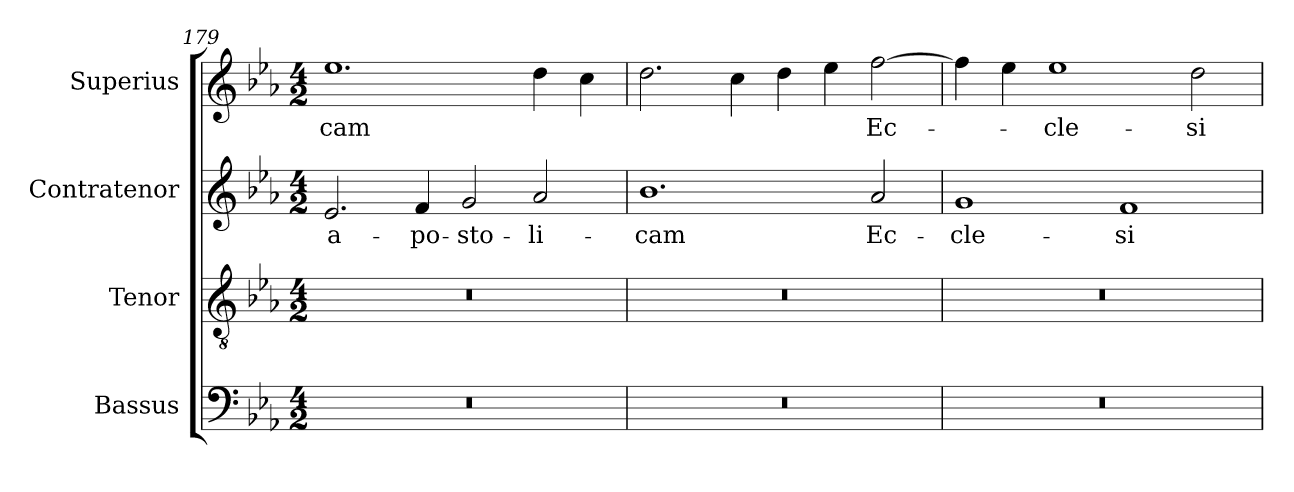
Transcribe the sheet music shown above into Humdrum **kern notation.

**kern	**kern	**kern	**text	**kern	**text
*part4	*part3	*part2	*part2	*part1	*part1
*staff4	*staff3	*staff2	*staff2	*staff1	*staff1
*I"Bassus	*I"Tenor	*I"Contratenor	*	*I"Superius	*
*I'B.	*I'T.	*	*	*	*
*clefF4	*clefGv2	*clefG2	*	*clefG2	*
*	*ITrd7c12	*ITrd7c12	*	*	*
*k[b-e-a-]	*k[b-e-a-]	*k[b-e-a-]	*	*k[b-e-a-]	*
*E-:	*E-:	*E-:	*	*E-:	*
*M4/2	*M4/2	*M4/2	*	*M4/2	*
=179	=179	=179	=179	=179	=179
!LO:N:vis=1	!LO:N:vis=1	!	!	!	!
!	!	!	!LO:LY:b:color=#000000	!	!
!	!	!	!	!	!LO:LY:b:color=#000000
0r	0r	2.E-i/	a-	1.ee-i	-cam
!	!	!	!LO:LY:b:color=#000000	!	!
.	.	4Fi/	-po-	.	.
!	!	!	!LO:LY:b:color=#000000	!	!
.	.	2Gi/	-sto-	.	.
!	!	!	!LO:LY:b:color=#000000	!	!
.	.	2A-i/	-li-	4ddi\	.
.	.	.	.	4cci\	.
=180	=180	=180	=180	=180	=180
!LO:N:vis=1	!LO:N:vis=1	!	!	!	!
!	!	!	!LO:LY:b:color=#000000	!	!
0r	0r	1.B-i	-cam	2.ddi\	.
.	.	.	.	4cci\	.
.	.	.	.	4ddi\	.
.	.	.	.	4ee-i\	.
!	!	!	!LO:LY:b:color=#000000	!	!
!	!	!	!	!	!LO:LY:b:color=#000000
.	.	2A-i/	Ec-	[>2ffi\	Ec-
=181	=181	=181	=181	=181	=181
!LO:N:vis=1	!LO:N:vis=1	!	!	!	!
!	!	!	!LO:LY:b:color=#000000	!	!
0r	0r	1Gi	-cle-	4ffi\]	.
.	.	.	.	4ee-i\	.
!	!	!	!	!	!LO:LY:b:color=#000000
.	.	.	.	1ee-i	-cle-
!	!	!	!LO:LY:b:color=#000000	!	!
.	.	1Fi	-si-	.	.
!	!	!	!	!	!LO:LY:b:color=#000000
.	.	.	.	2ddi\	-si-
=	=	=	=	=	=
*-	*-	*-	*-	*-	*-
